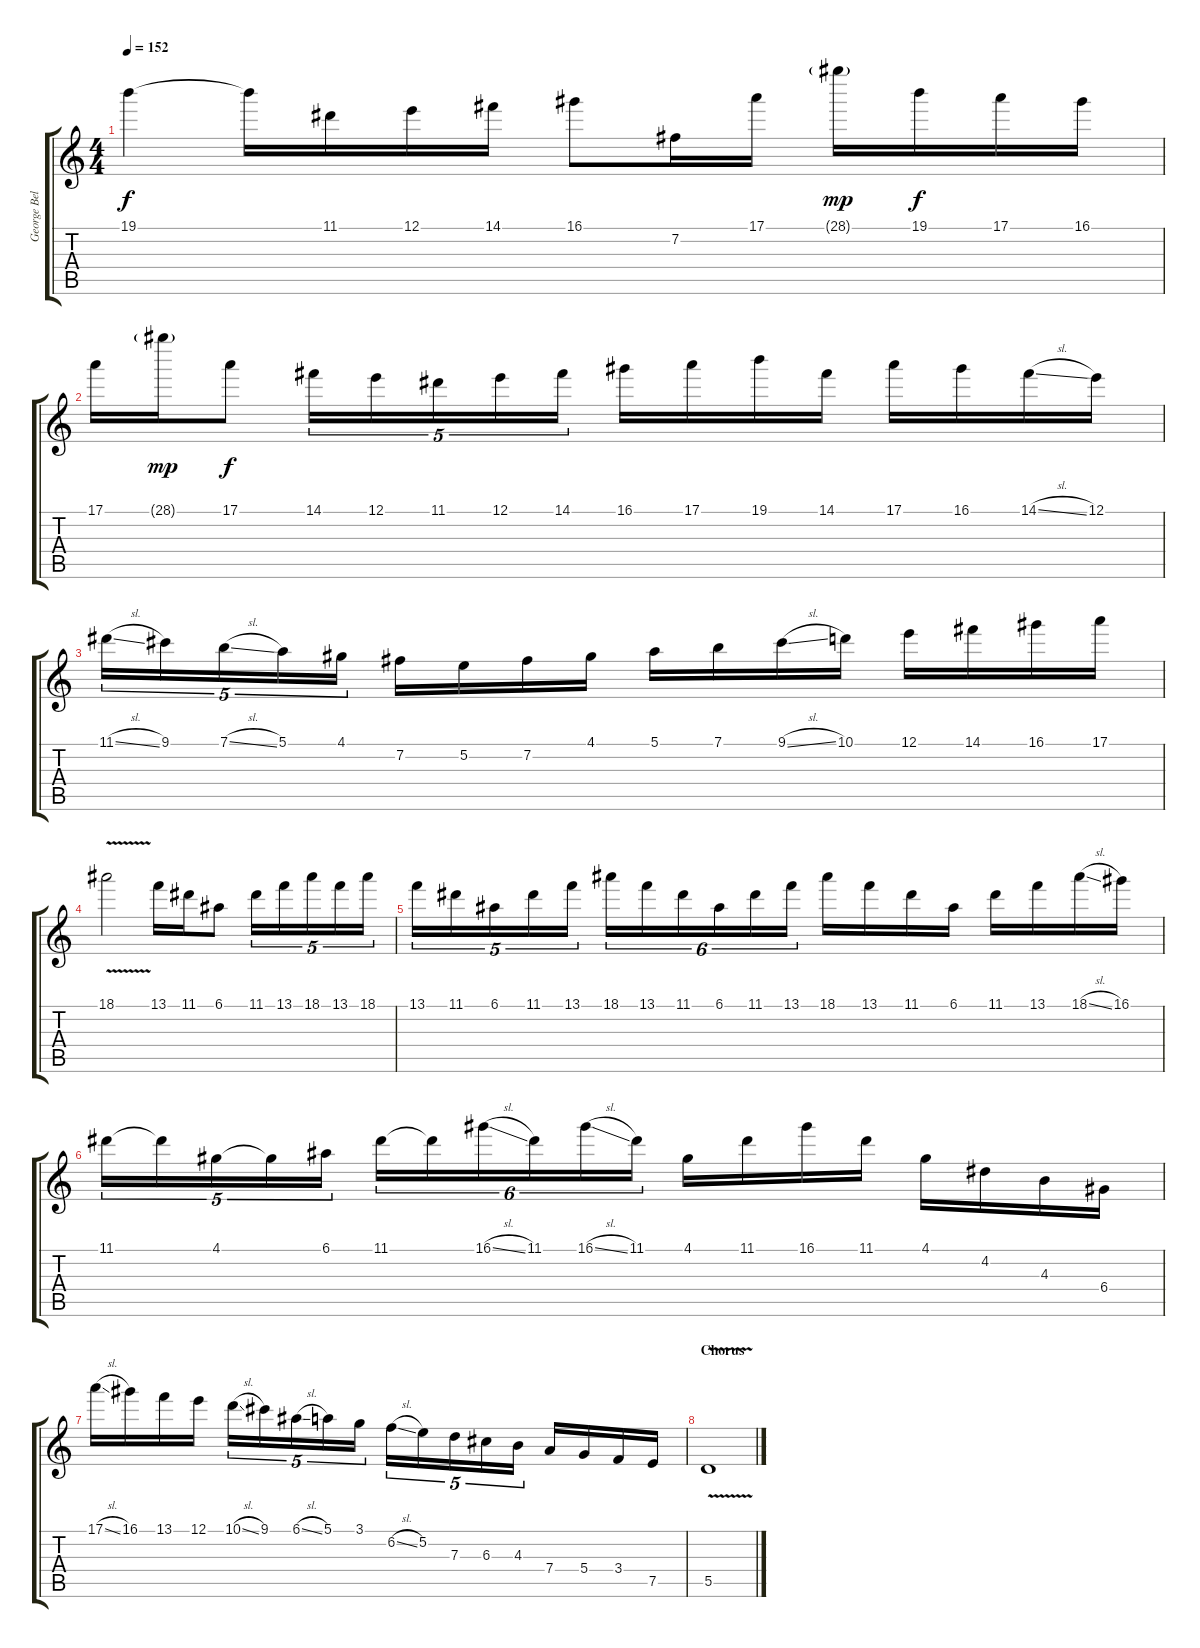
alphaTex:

\track ("George Bellas" "George Bel") {instrument overdrivenguitar}
\staff {score tabs}
\tuning (E4 B3 G3 D3 A2 E2) {hide}
\ts (4 4)
\tempo 152
\clef g2
\ks c
19.1{t}.4{dy f} 19.1{t}.16 11.1.16 12.1.16 14.1.16 16.1.8 7.2.16 17.1.16 28.1{g}.16{dy mp} 19.1.16{dy f} 17.1.16 16.1.16 |
17.1.16 28.1{g}.16{dy mp} 17.1.8{dy f} 14.1.16{tu (5 4)} 12.1.16{tu (5 4)} 11.1.16{tu (5 4)} 12.1.16{tu (5 4)} 14.1.16{tu (5 4)} 16.1.16 17.1.16 19.1.16 14.1.16 17.1.16 16.1.16 14.1{sl}.16 12.1.16 |
11.1{sl}.16{tu (5 4)} 9.1.16{tu (5 4)} 7.1{sl}.16{tu (5 4)} 5.1.16{tu (5 4)} 4.1.16{tu (5 4)} 7.2.16 5.2.16 7.2.16 4.1.16 5.1.16 7.1.16 9.1{sl}.16 10.1.16 12.1.16 14.1.16 16.1.16 17.1.16 |
18.1{v}.2 13.1.16 11.1.16 6.1.8 11.1.16{tu (5 4)} 13.1.16{tu (5 4)} 18.1.16{tu (5 4)} 13.1.16{tu (5 4)} 18.1.16{tu (5 4)} |
13.1.16{tu (5 4)} 11.1.16{tu (5 4)} 6.1.16{tu (5 4)} 11.1.16{tu (5 4)} 13.1.16{tu (5 4)} 18.1.16{tu (6 4)} 13.1.16{tu (6 4)} 11.1.16{tu (6 4)} 6.1.16{tu (6 4)} 11.1.16{tu (6 4)} 13.1.16{tu (6 4)} 18.1.16 13.1.16 11.1.16 6.1.16 11.1.16 13.1.16 18.1{sl}.16 16.1.16 |
11.1.16{tu (5 4)} 11.1{t}.16{tu (5 4)} 4.1.16{tu (5 4)} 4.1{t}.16{tu (5 4)} 6.1.16{tu (5 4)} 11.1.16{tu (6 4)} 11.1{t}.16{tu (6 4)} 16.1{sl}.16{tu (6 4)} 11.1.16{tu (6 4)} 16.1{sl}.16{tu (6 4)} 11.1.16{tu (6 4)} 4.1.16 11.1.16 16.1.16 11.1.16 4.1.16 4.2.16 4.3.16 6.4.16 |
17.1{sl}.16 16.1.16 13.1.16 12.1.16 10.1{sl}.16{tu (5 4)} 9.1.16{tu (5 4)} 6.1{sl}.16{tu (5 4)} 5.1.16{tu (5 4)} 3.1.16{tu (5 4)} 6.2{sl}.16{tu (5 4)} 5.2.16{tu (5 4)} 7.3.16{tu (5 4)} 6.3.16{tu (5 4)} 4.3.16{tu (5 4)} 7.4.16 5.4.16 3.4.16 7.5.16 |
\section ("" "Chorus")
5.5{v}.1
